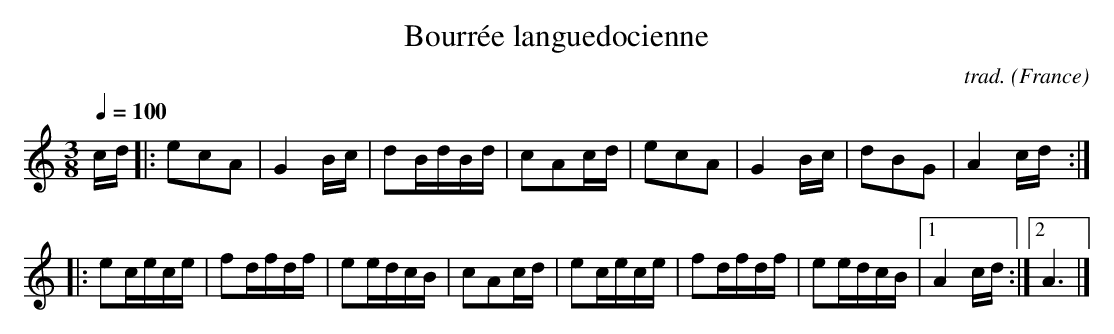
X:1
T:Bourrée languedocienne
C:trad.
O:France
M:3/8
L:1/16
Q:1/4=100
K:C
cd|:e2c2A2|G4Bc|d2BdBd|c2A2cd|e2c2A2|G4Bc|d2B2G2|A4 cd:|
|:e2cece|f2dfdf|e2edcB|c2A2cd|e2cece|f2dfdf|e2edcB|1 A4cd:|2 A6 |]
